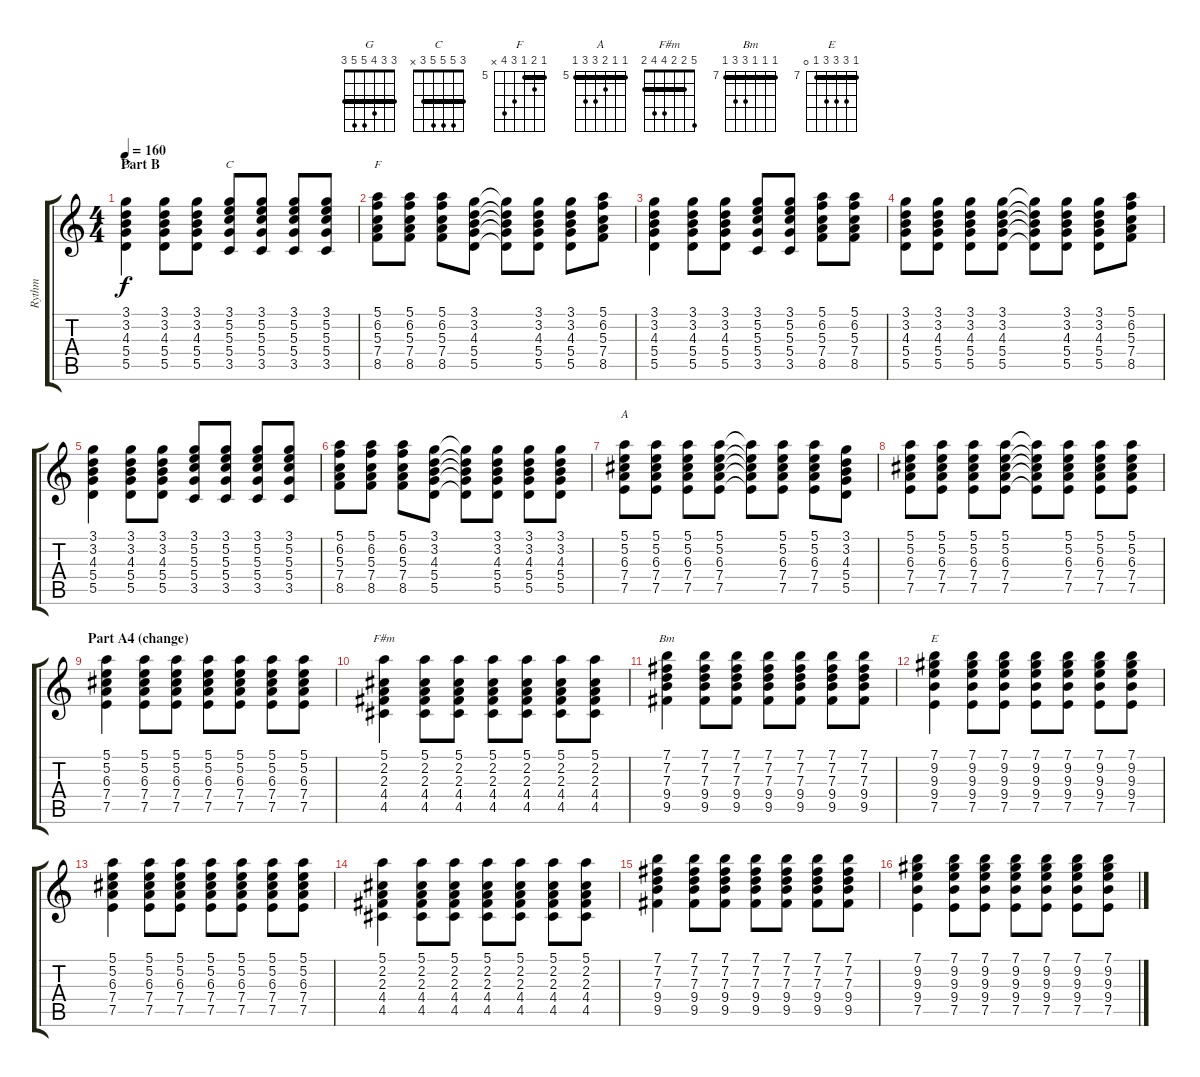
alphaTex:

\track ("Rythm" "Rythm") {instrument acousticguitarnylon}
\staff {score tabs}
\tuning (E4 B3 G3 D3 A2 E2) {hide}
\chord ("G" 3 3 4 5 5 3) {barre 3}
\chord ("C" 3 5 5 5 3 x) {barre 3}
\chord ("F" 5 6 5 7 8 x) {firstfret 5 barre 5}
\chord ("A" 5 5 6 7 7 5) {firstfret 5 barre 5}
\chord ("F#m" 5 2 2 4 4 2) {barre 2}
\chord ("Bm" 7 7 7 9 9 7) {firstfret 7 barre 7}
\chord ("E" 7 9 9 9 7 0) {firstfret 7 barre 7}
\ts (4 4)
\section ("" "Part B")
\tempo 160
\clef g2
\ks c
(3.1 3.2 4.3 5.4 5.5).4{ch "G" dy f} (3.1 3.2 4.3 5.4 5.5).8 (3.1 3.2 4.3 5.4 5.5).8 (3.1 5.2 5.3 5.4 3.5).8{ch "C"} (3.1 5.2 5.3 5.4 3.5).8 (3.1 5.2 5.3 5.4 3.5).8 (3.1 5.2 5.3 5.4 3.5).8 |
(5.1 6.2 5.3 7.4 8.5).8{ch "F"} (5.1 6.2 5.3 7.4 8.5).8 (5.1 6.2 5.3 7.4 8.5).8 (3.1 3.2 4.3 5.4 5.5).8 (3.1{t} 3.2{t} 4.3{t} 5.4{t} 5.5{t}).8 (3.1 3.2 4.3 5.4 5.5).8 (3.1 3.2 4.3 5.4 5.5).8 (5.1 6.2 5.3 7.4 8.5).8 |
(3.1 3.2 4.3 5.4 5.5).4 (3.1 3.2 4.3 5.4 5.5).8 (3.1 3.2 4.3 5.4 5.5).8 (3.1 5.2 5.3 5.4 3.5).8 (3.1 5.2 5.3 5.4 3.5).8 (5.1 6.2 5.3 7.4 8.5).8 (5.1 6.2 5.3 7.4 8.5).8 |
(3.1 3.2 4.3 5.4 5.5).8 (3.1 3.2 4.3 5.4 5.5).8 (3.1 3.2 4.3 5.4 5.5).8 (3.1 3.2 4.3 5.4 5.5).8 (3.1{t} 3.2{t} 4.3{t} 5.4{t} 5.5{t}).8 (3.1 3.2 4.3 5.4 5.5).8 (3.1 3.2 4.3 5.4 5.5).8 (5.1 6.2 5.3 7.4 8.5).8 |
(3.1 3.2 4.3 5.4 5.5).4 (3.1 3.2 4.3 5.4 5.5).8 (3.1 3.2 4.3 5.4 5.5).8 (3.1 5.2 5.3 5.4 3.5).8 (3.1 5.2 5.3 5.4 3.5).8 (3.1 5.2 5.3 5.4 3.5).8 (3.1 5.2 5.3 5.4 3.5).8 |
(5.1 6.2 5.3 7.4 8.5).8 (5.1 6.2 5.3 7.4 8.5).8 (5.1 6.2 5.3 7.4 8.5).8 (3.1 3.2 4.3 5.4 5.5).8 (3.1{t} 3.2{t} 4.3{t} 5.4{t} 5.5{t}).8 (3.1 3.2 4.3 5.4 5.5).8 (3.1 3.2 4.3 5.4 5.5).8 (3.1 3.2 4.3 5.4 5.5).8 |
(5.1 5.2 6.3 7.4 7.5).8{ch "A"} (5.1 5.2 6.3 7.4 7.5).8 (5.1 5.2 6.3 7.4 7.5).8 (5.1 5.2 6.3 7.4 7.5).8 (5.1{t} 5.2{t} 6.3{t} 7.4{t} 7.5{t}).8 (5.1 5.2 6.3 7.4 7.5).8 (5.1 5.2 6.3 7.4 7.5).8 (3.1 3.2 4.3 5.4 5.5).8 |
(5.1 5.2 6.3 7.4 7.5).8 (5.1 5.2 6.3 7.4 7.5).8 (5.1 5.2 6.3 7.4 7.5).8 (5.1 5.2 6.3 7.4 7.5).8 (5.1{t} 5.2{t} 6.3{t} 7.4{t} 7.5{t}).8 (5.1 5.2 6.3 7.4 7.5).8 (5.1 5.2 6.3 7.4 7.5).8 (5.1 5.2 6.3 7.4 7.5).8 |
\section ("" "Part A4 (change)")
(5.1 5.2 6.3 7.4 7.5).4 (5.1 5.2 6.3 7.4 7.5).8 (5.1 5.2 6.3 7.4 7.5).8 (5.1 5.2 6.3 7.4 7.5).8 (5.1 5.2 6.3 7.4 7.5).8 (5.1 5.2 6.3 7.4 7.5).8 (5.1 5.2 6.3 7.4 7.5).8 |
(5.1 2.2 2.3 4.4 4.5).4{ch "F#m"} (5.1 2.2 2.3 4.4 4.5).8 (5.1 2.2 2.3 4.4 4.5).8 (5.1 2.2 2.3 4.4 4.5).8 (5.1 2.2 2.3 4.4 4.5).8 (5.1 2.2 2.3 4.4 4.5).8 (5.1 2.2 2.3 4.4 4.5).8 |
(7.1 7.2 7.3 9.4 9.5).4{ch "Bm"} (7.1 7.2 7.3 9.4 9.5).8 (7.1 7.2 7.3 9.4 9.5).8 (7.1 7.2 7.3 9.4 9.5).8 (7.1 7.2 7.3 9.4 9.5).8 (7.1 7.2 7.3 9.4 9.5).8 (7.1 7.2 7.3 9.4 9.5).8 |
(7.1 9.2 9.3 9.4 7.5).4{ch "E"} (7.1 9.2 9.3 9.4 7.5).8 (7.1 9.2 9.3 9.4 7.5).8 (7.1 9.2 9.3 9.4 7.5).8 (7.1 9.2 9.3 9.4 7.5).8 (7.1 9.2 9.3 9.4 7.5).8 (7.1 9.2 9.3 9.4 7.5).8 |
(5.1 5.2 6.3 7.4 7.5).4 (5.1 5.2 6.3 7.4 7.5).8 (5.1 5.2 6.3 7.4 7.5).8 (5.1 5.2 6.3 7.4 7.5).8 (5.1 5.2 6.3 7.4 7.5).8 (5.1 5.2 6.3 7.4 7.5).8 (5.1 5.2 6.3 7.4 7.5).8 |
(5.1 2.2 2.3 4.4 4.5).4 (5.1 2.2 2.3 4.4 4.5).8 (5.1 2.2 2.3 4.4 4.5).8 (5.1 2.2 2.3 4.4 4.5).8 (5.1 2.2 2.3 4.4 4.5).8 (5.1 2.2 2.3 4.4 4.5).8 (5.1 2.2 2.3 4.4 4.5).8 |
(7.1 7.2 7.3 9.4 9.5).4 (7.1 7.2 7.3 9.4 9.5).8 (7.1 7.2 7.3 9.4 9.5).8 (7.1 7.2 7.3 9.4 9.5).8 (7.1 7.2 7.3 9.4 9.5).8 (7.1 7.2 7.3 9.4 9.5).8 (7.1 7.2 7.3 9.4 9.5).8 |
(7.1 9.2 9.3 9.4 7.5).4 (7.1 9.2 9.3 9.4 7.5).8 (7.1 9.2 9.3 9.4 7.5).8 (7.1 9.2 9.3 9.4 7.5).8 (7.1 9.2 9.3 9.4 7.5).8 (7.1 9.2 9.3 9.4 7.5).8 (7.1 9.2 9.3 9.4 7.5).8
